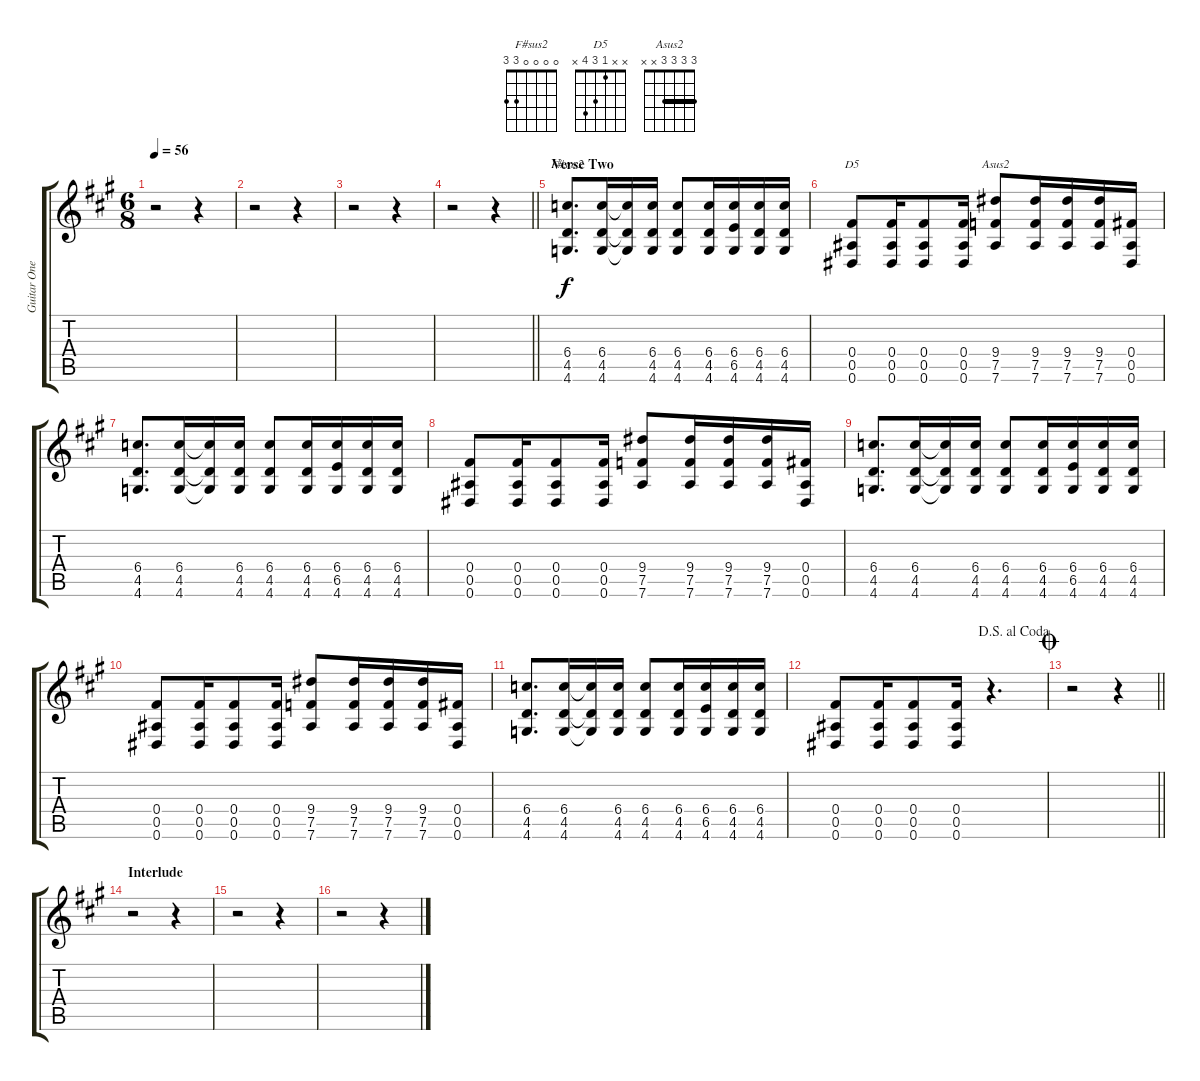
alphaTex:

\track ("Guitar One" "Guitar One") {instrument electricguitarclean}
\staff {score tabs}
\tuning (Db4 Ab3 Db3 Gb3 Bb2 Eb2) {hide}
\chord ("F#sus2" 0 0 0 0 3 3)
\chord ("D5" x x 1 3 4 x)
\chord ("Asus2" 3 3 3 3 x x) {barre 3}
\ts (6 8)
\tempo 56
\clef g2
\ks a
r.2{dy f} r.4 |
r.2 r.4 |
r.2 r.4 |
\barLineRight lightlight
r.2 r.4 |
\section ("" "Verse Two")
(6.4 4.5 4.6).8{d ch "F#sus2"} (6.4 4.5 4.6).16 (6.4{t} 4.5{t} 4.6{t}).16 (6.4 4.5 4.6).16 (6.4 4.5 4.6).8 (6.4 4.5 4.6).16 (6.4 6.5 4.6).16 (6.4 4.5 4.6).16 (6.4 4.5 4.6).16 |
(0.4 0.5 0.6).8{ch "D5"} (0.4 0.5 0.6).16 (0.4 0.5 0.6).8 (0.4 0.5 0.6).16 (9.4 7.5 7.6).8{ch "Asus2"} (9.4 7.5 7.6).16 (9.4 7.5 7.6).16 (9.4 7.5 7.6).16 (0.4 0.5 0.6).16 |
(6.4 4.5 4.6).8{d} (6.4 4.5 4.6).16 (6.4{t} 4.5{t} 4.6{t}).16 (6.4 4.5 4.6).16 (6.4 4.5 4.6).8 (6.4 4.5 4.6).16 (6.4 6.5 4.6).16 (6.4 4.5 4.6).16 (6.4 4.5 4.6).16 |
(0.4 0.5 0.6).8 (0.4 0.5 0.6).16 (0.4 0.5 0.6).8 (0.4 0.5 0.6).16 (9.4 7.5 7.6).8 (9.4 7.5 7.6).16 (9.4 7.5 7.6).16 (9.4 7.5 7.6).16 (0.4 0.5 0.6).16 |
(6.4 4.5 4.6).8{d} (6.4 4.5 4.6).16 (6.4{t} 4.5{t} 4.6{t}).16 (6.4 4.5 4.6).16 (6.4 4.5 4.6).8 (6.4 4.5 4.6).16 (6.4 6.5 4.6).16 (6.4 4.5 4.6).16 (6.4 4.5 4.6).16 |
(0.4 0.5 0.6).8 (0.4 0.5 0.6).16 (0.4 0.5 0.6).8 (0.4 0.5 0.6).16 (9.4 7.5 7.6).8 (9.4 7.5 7.6).16 (9.4 7.5 7.6).16 (9.4 7.5 7.6).16 (0.4 0.5 0.6).16 |
(6.4 4.5 4.6).8{d} (6.4 4.5 4.6).16 (6.4{t} 4.5{t} 4.6{t}).16 (6.4 4.5 4.6).16 (6.4 4.5 4.6).8 (6.4 4.5 4.6).16 (6.4 6.5 4.6).16 (6.4 4.5 4.6).16 (6.4 4.5 4.6).16 |
\jump dalsegnoalcoda
(0.4 0.5 0.6).8 (0.4 0.5 0.6).16 (0.4 0.5 0.6).8 (0.4 0.5 0.6).16 r.4{d} |
\jump coda
\barLineRight lightlight
r.2 r.4 |
\section ("" "Interlude")
r.2 r.4 |
r.2 r.4 |
r.2 r.4
